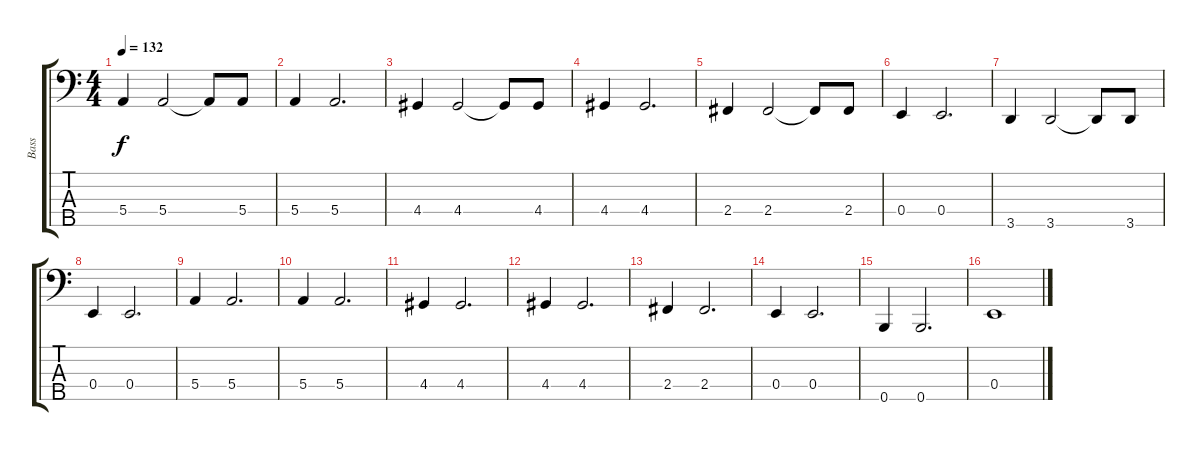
\track ("Bass" "Bass") {instrument electricbassfinger}
\staff {score tabs}
\tuning (G2 D2 A1 E1 B0) {hide}
\ts (4 4)
\tempo 132
\clef f4
\ks c
5.4.4{dy f} 5.4.2 5.4{t}.8 5.4.8 |
5.4.4 5.4.2{d} |
4.4.4 4.4.2 4.4{t}.8 4.4.8 |
4.4.4 4.4.2{d} |
2.4.4 2.4.2 2.4{t}.8 2.4.8 |
0.4.4 0.4.2{d} |
3.5.4 3.5.2 3.5{t}.8 3.5.8 |
0.4.4 0.4.2{d} |
5.4.4 5.4.2{d} |
5.4.4 5.4.2{d} |
4.4.4 4.4.2{d} |
4.4.4 4.4.2{d} |
2.4.4 2.4.2{d} |
0.4.4 0.4.2{d} |
0.5.4 0.5.2{d} |
0.4.1
